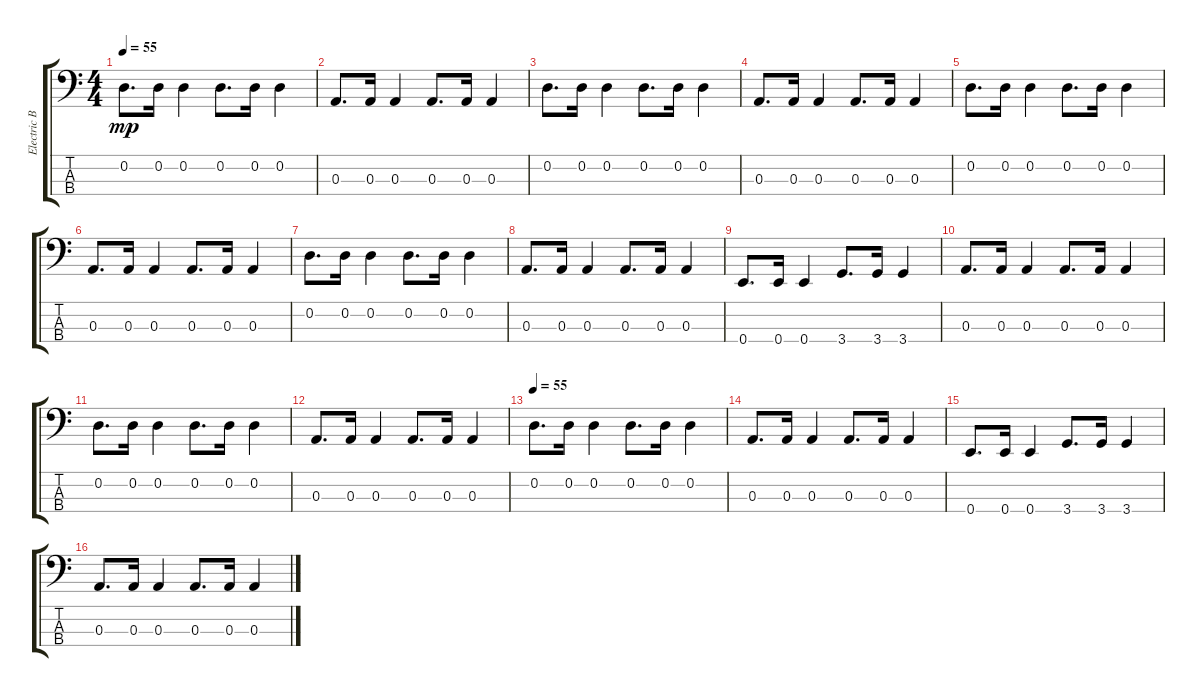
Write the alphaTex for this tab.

\track ("Electric Bass (pick)" "Electric B") {instrument electricbasspick}
\staff {score tabs}
\tuning (G2 D2 A1 E1) {hide}
\ts (4 4)
\tempo 55
\clef f4
\ks c
0.2.8{d dy mp} 0.2.16 0.2.4 0.2.8{d} 0.2.16 0.2.4 |
0.3.8{d} 0.3.16 0.3.4 0.3.8{d} 0.3.16 0.3.4 |
0.2.8{d} 0.2.16 0.2.4 0.2.8{d} 0.2.16 0.2.4 |
0.3.8{d} 0.3.16 0.3.4 0.3.8{d} 0.3.16 0.3.4 |
0.2.8{d} 0.2.16 0.2.4 0.2.8{d} 0.2.16 0.2.4 |
0.3.8{d} 0.3.16 0.3.4 0.3.8{d} 0.3.16 0.3.4 |
0.2.8{d} 0.2.16 0.2.4 0.2.8{d} 0.2.16 0.2.4 |
0.3.8{d} 0.3.16 0.3.4 0.3.8{d} 0.3.16 0.3.4 |
0.4.8{d} 0.4.16 0.4.4 3.4.8{d} 3.4.16 3.4.4 |
0.3.8{d} 0.3.16 0.3.4 0.3.8{d} 0.3.16 0.3.4 |
0.2.8{d} 0.2.16 0.2.4 0.2.8{d} 0.2.16 0.2.4 |
0.3.8{d} 0.3.16 0.3.4 0.3.8{d} 0.3.16 0.3.4 |
\tempo 55
0.2.8{d} 0.2.16 0.2.4 0.2.8{d} 0.2.16 0.2.4 |
0.3.8{d} 0.3.16 0.3.4 0.3.8{d} 0.3.16 0.3.4 |
0.4.8{d} 0.4.16 0.4.4 3.4.8{d} 3.4.16 3.4.4 |
0.3.8{d} 0.3.16 0.3.4 0.3.8{d} 0.3.16 0.3.4
